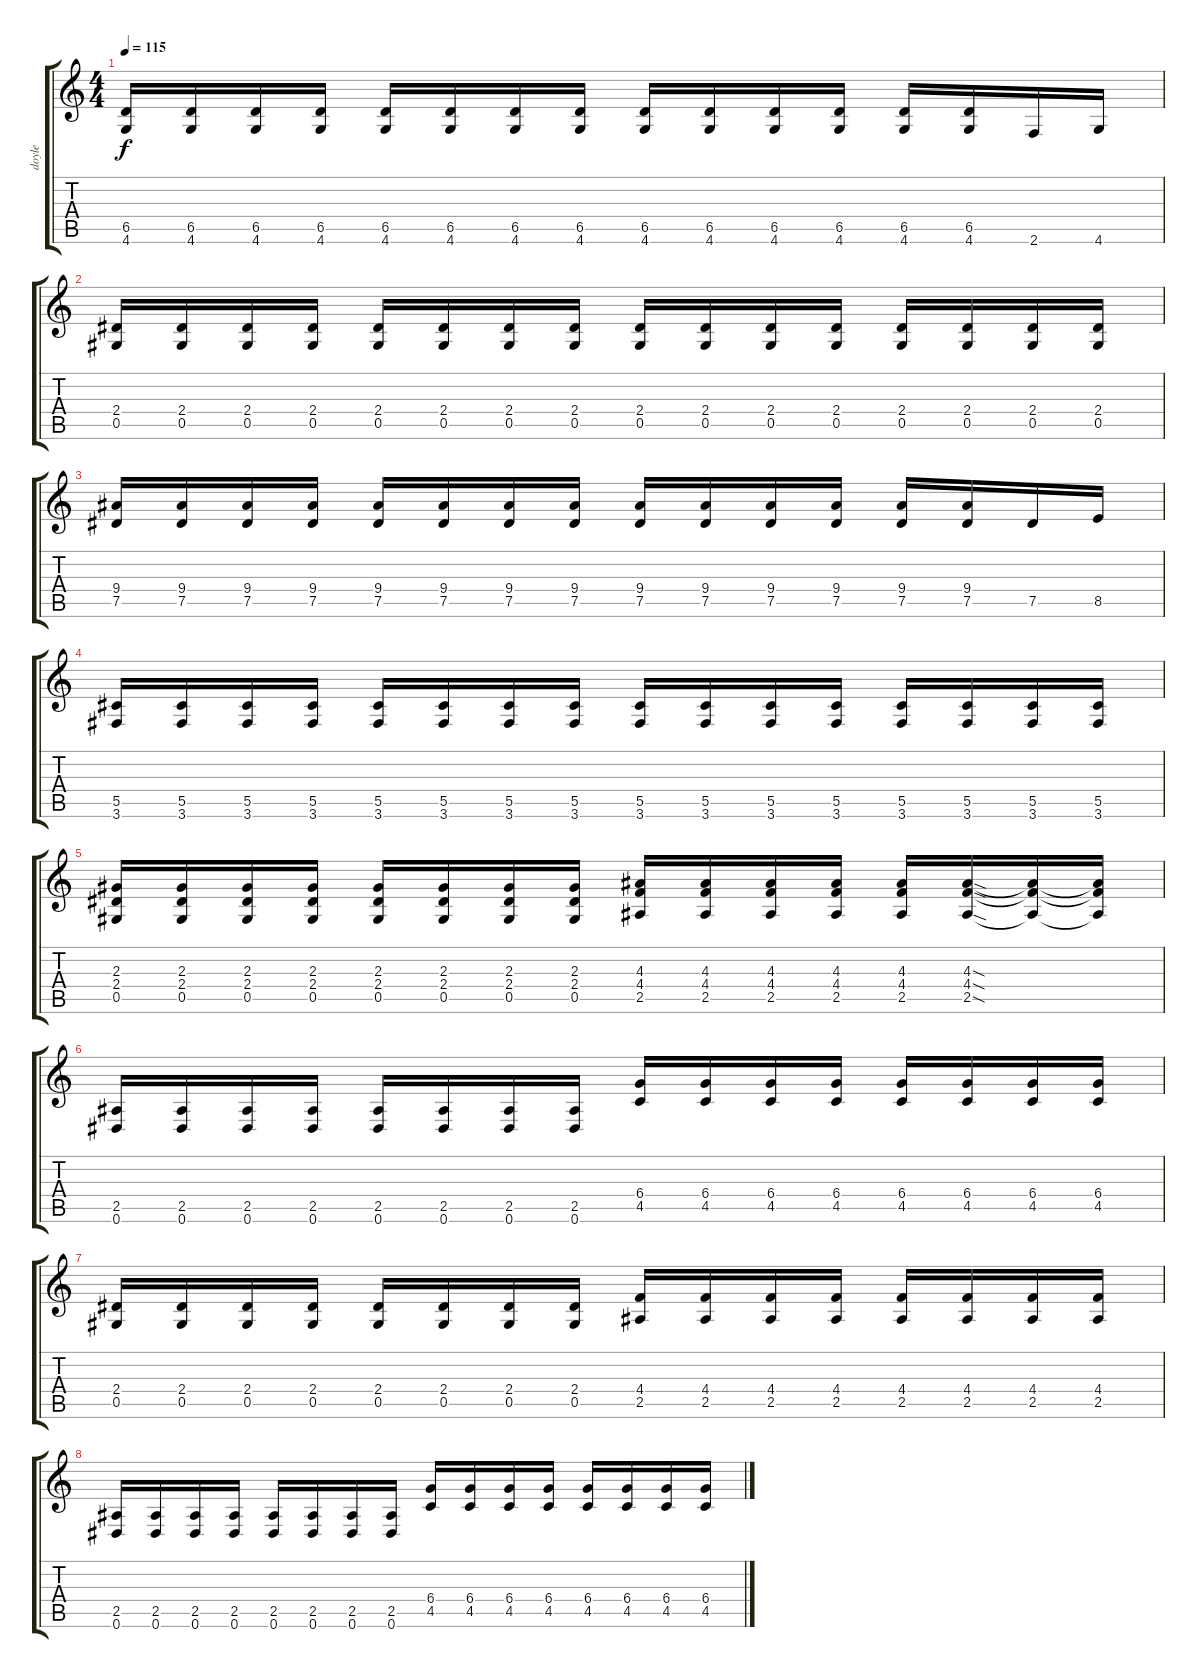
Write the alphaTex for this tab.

\track ("doyle" "doyle") {instrument distortionguitar}
\staff {score tabs}
\tuning (Eb4 Bb3 Gb3 Db3 Ab2 Eb2) {hide}
\ts (4 4)
\tempo 115
\clef g2
\ks c
(6.5 4.6).16{dy f} (6.5 4.6).16 (6.5 4.6).16 (6.5 4.6).16 (6.5 4.6).16 (6.5 4.6).16 (6.5 4.6).16 (6.5 4.6).16 (6.5 4.6).16 (6.5 4.6).16 (6.5 4.6).16 (6.5 4.6).16 (6.5 4.6).16 (6.5 4.6).16 2.6.16 4.6.16 |
(2.4 0.5).16 (2.4 0.5).16 (2.4 0.5).16 (2.4 0.5).16 (2.4 0.5).16 (2.4 0.5).16 (2.4 0.5).16 (2.4 0.5).16 (2.4 0.5).16 (2.4 0.5).16 (2.4 0.5).16 (2.4 0.5).16 (2.4 0.5).16 (2.4 0.5).16 (2.4 0.5).16 (2.4 0.5).16 |
(9.4 7.5).16 (9.4 7.5).16 (9.4 7.5).16 (9.4 7.5).16 (9.4 7.5).16 (9.4 7.5).16 (9.4 7.5).16 (9.4 7.5).16 (9.4 7.5).16 (9.4 7.5).16 (9.4 7.5).16 (9.4 7.5).16 (9.4 7.5).16 (9.4 7.5).16 7.5.16 8.5.16 |
(5.5 3.6).16 (5.5 3.6).16 (5.5 3.6).16 (5.5 3.6).16 (5.5 3.6).16 (5.5 3.6).16 (5.5 3.6).16 (5.5 3.6).16 (5.5 3.6).16 (5.5 3.6).16 (5.5 3.6).16 (5.5 3.6).16 (5.5 3.6).16 (5.5 3.6).16 (5.5 3.6).16 (5.5 3.6).16 |
(2.3 2.4 0.5).16 (2.3 2.4 0.5).16 (2.3 2.4 0.5).16 (2.3 2.4 0.5).16 (2.3 2.4 0.5).16 (2.3 2.4 0.5).16 (2.3 2.4 0.5).16 (2.3 2.4 0.5).16 (4.3 4.4 2.5).16 (4.3 4.4 2.5).16 (4.3 4.4 2.5).16 (4.3 4.4 2.5).16 (4.3 4.4 2.5).16 (4.3{sod} 4.4{sod} 2.5{sod}).16 (4.3{t} 4.4{t} 2.5{t}).16 (4.3{t} 4.4{t} 2.5{t}).16 |
(2.5 0.6).16 (2.5 0.6).16 (2.5 0.6).16 (2.5 0.6).16 (2.5 0.6).16 (2.5 0.6).16 (2.5 0.6).16 (2.5 0.6).16 (6.4 4.5).16 (6.4 4.5).16 (6.4 4.5).16 (6.4 4.5).16 (6.4 4.5).16 (6.4 4.5).16 (6.4 4.5).16 (6.4 4.5).16 |
(2.4 0.5).16 (2.4 0.5).16 (2.4 0.5).16 (2.4 0.5).16 (2.4 0.5).16 (2.4 0.5).16 (2.4 0.5).16 (2.4 0.5).16 (4.4 2.5).16 (4.4 2.5).16 (4.4 2.5).16 (4.4 2.5).16 (4.4 2.5).16 (4.4 2.5).16 (4.4 2.5).16 (4.4 2.5).16 |
(2.5 0.6).16 (2.5 0.6).16 (2.5 0.6).16 (2.5 0.6).16 (2.5 0.6).16 (2.5 0.6).16 (2.5 0.6).16 (2.5 0.6).16 (6.4 4.5).16 (6.4 4.5).16 (6.4 4.5).16 (6.4 4.5).16 (6.4 4.5).16 (6.4 4.5).16 (6.4 4.5).16 (6.4 4.5).16
